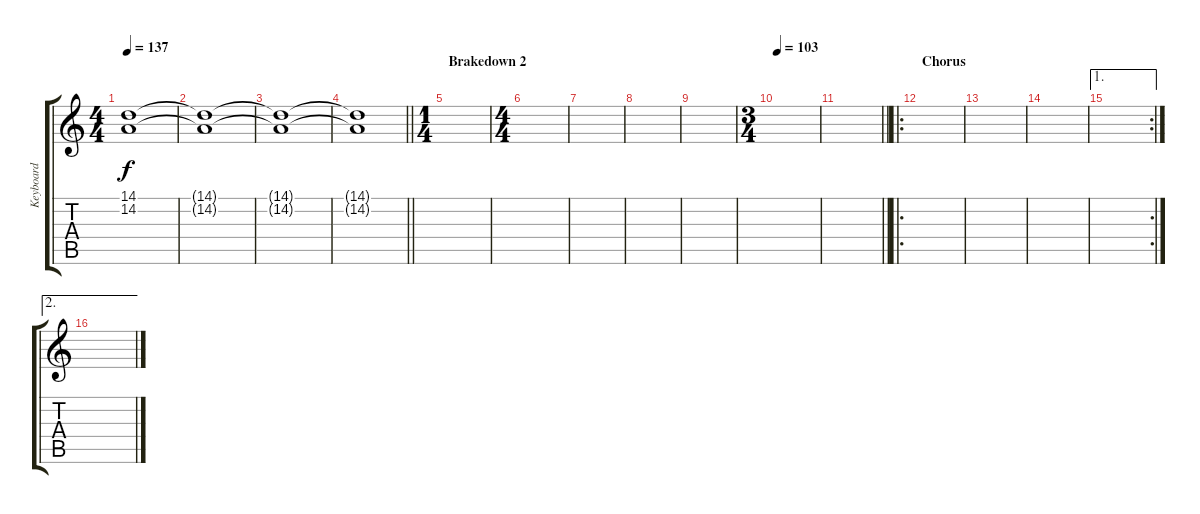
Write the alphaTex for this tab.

\track ("Keyboard" "Keyboard") {instrument pad2warm}
\staff {score tabs}
\tuning (C4 G3 Eb3 Bb2 F2 C2) {hide}
\ts (4 4)
\tempo 137
\clef g2
\ks c
(14.1 14.2).1{dy f} |
(14.1{t} 14.2{t}).1 |
(14.1{t} 14.2{t}).1 |
\barLineRight lightlight
(14.1{t} 14.2{t}).1 |
\ts (1 4)
\section ("" "Brakedown 2")
|
\ts (4 4)
|
|
|
|
\ts (3 4)
\tempo 103
|
\barLineRight lightlight
|
\ro
\section ("" "Chorus")
|
|
|
\ae 1
\rc 2
|
\ae 2
